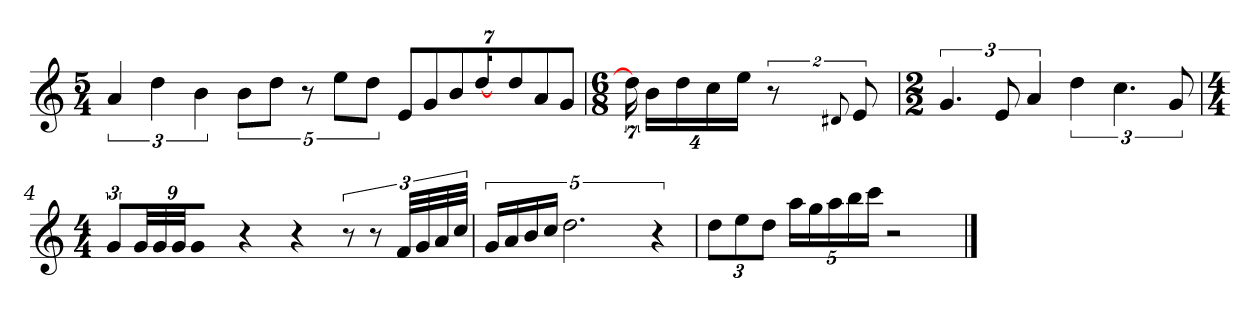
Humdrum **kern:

**kern
*part1
*staff1
*clefG2
*k[]
*C:
*M5/4
=1
6a
6dd
6b
10bL
10ddJ
10r
10eeL
10ddJ
14eLL
14g
14b
[28dd
28ryy
14dd
14a
14gJJ
=2
*M6/8
28dd]
32%3bLL
32%3dd
32%3cc
32%3eeJJ
16%3r
8qqd#X
16%3e
=3
*M2/2
6.g
12e
6a
6dd
6.cc
12g
=4
*M4/4
12gL
36gL
36g
36gJ
12gJ
4r
4r
12r
12r
48fLLL
48g
48a
48ccJJJ
=5
20gLL
20a
20b
20ccJJ
5%2.dd
5r
=6
12ddL
12ee
12ddJ
20aaLL
20gg
20aa
20bb
20cccJJ
2r
==
*-
